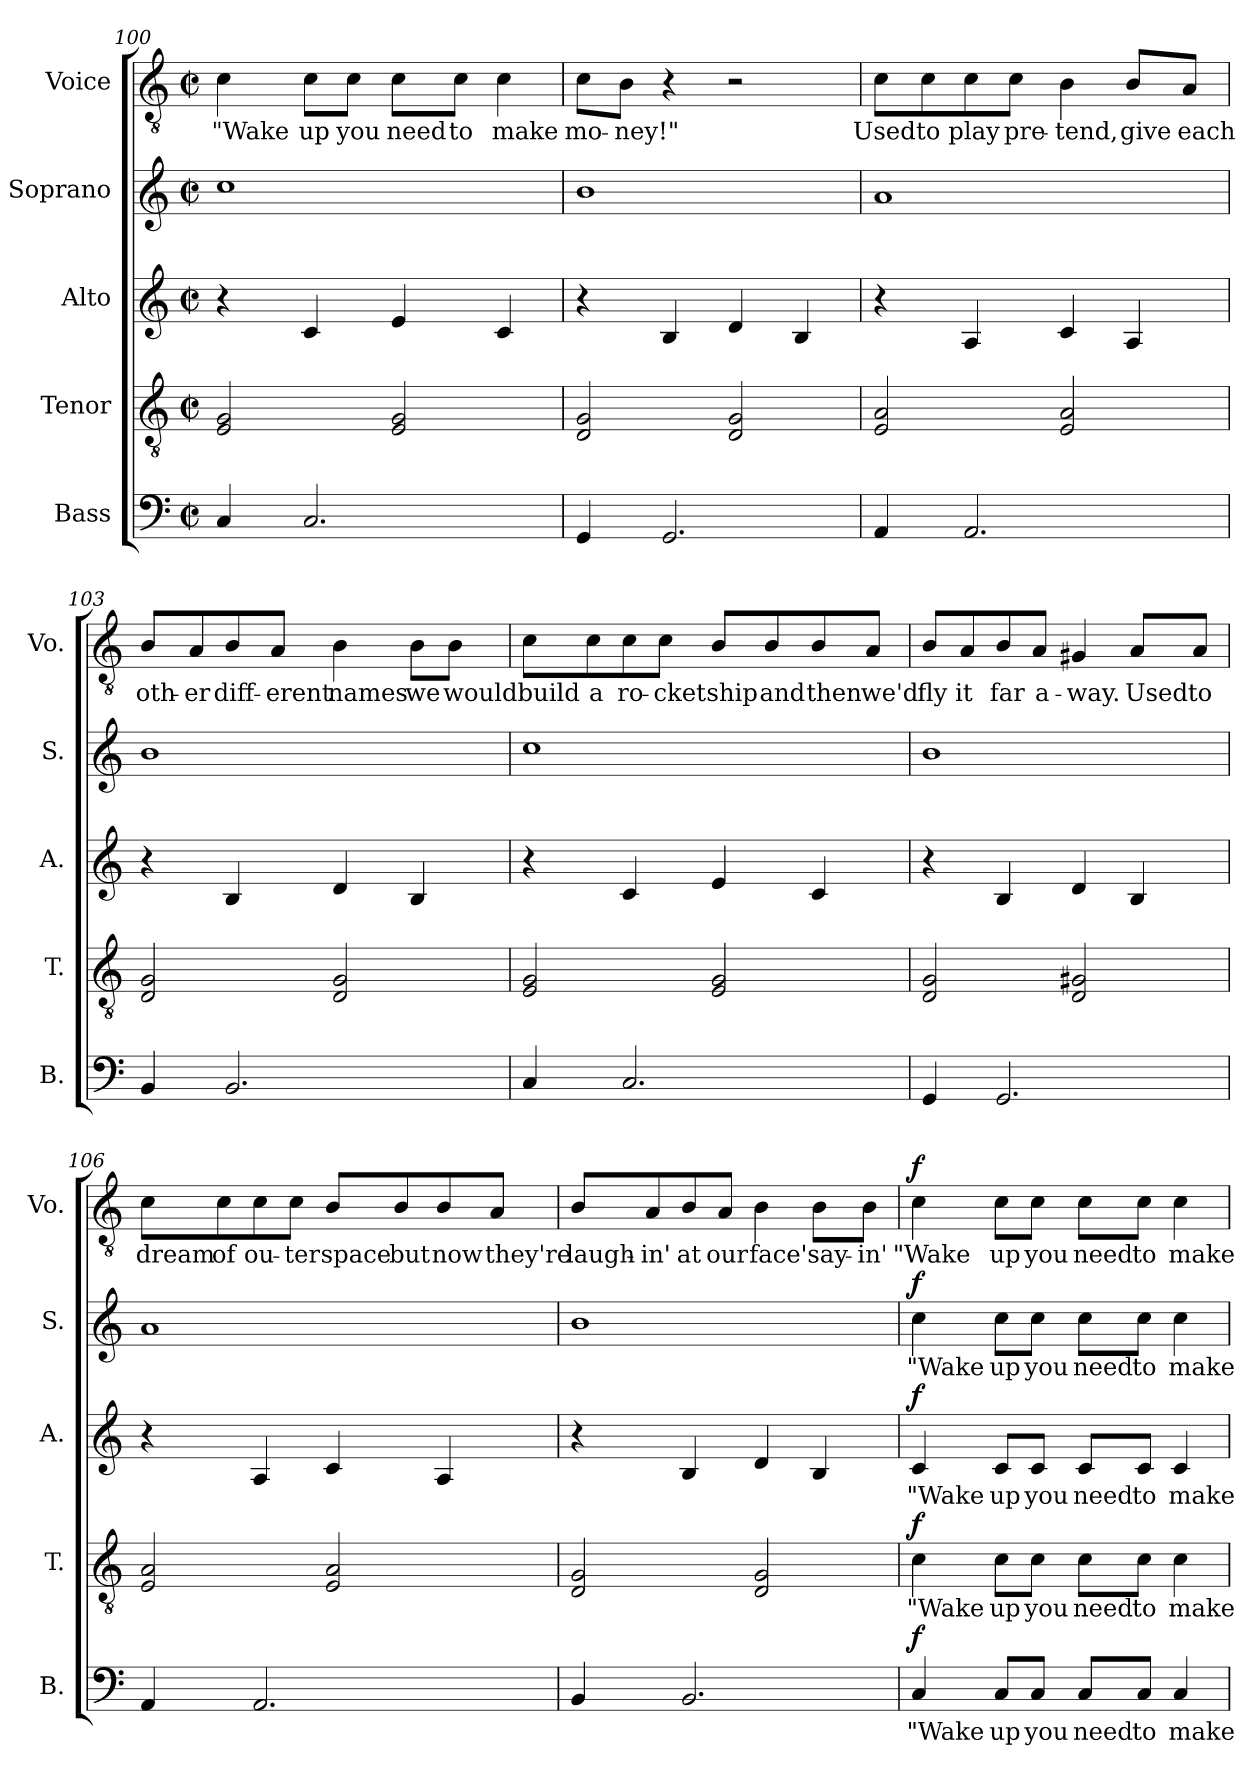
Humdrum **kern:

**kern	**text	**dynam	**kern	**text	**dynam	**kern	**text	**dynam	**kern	**text	**dynam	**kern	**text	**dynam
*part5	*part5	*part5	*part4	*part4	*part4	*part3	*part3	*part3	*part2	*part2	*part2	*part1	*part1	*part1
*staff5	*staff5	*staff5	*staff4	*staff4	*staff4	*staff3	*staff3	*staff3	*staff2	*staff2	*staff2	*staff1	*staff1	*staff1
*I"Bass	*	*	*I"Tenor	*	*	*I"Alto	*	*	*I"Soprano	*	*	*I"Voice	*	*
*I'B.	*	*	*I'T.	*	*	*I'A.	*	*	*I'S.	*	*	*I'Vo.	*	*
*clefF4	*	*	*clefGv2	*	*	*clefG2	*	*	*clefG2	*	*	*clefGv2	*	*
*k[]	*	*	*k[]	*	*	*k[]	*	*	*k[]	*	*	*k[]	*	*
*M2/2	*	*	*M2/2	*	*	*M2/2	*	*	*M2/2	*	*	*M2/2	*	*
*met(c|)	*	*	*met(c|)	*	*	*met(c|)	*	*	*met(c|)	*	*	*met(c|)	*	*
=100	=100	=100	=100	=100	=100	=100	=100	=100	=100	=100	=100	=100	=100	=100
!	!	!	!	!	!	!	!	!	!	!	!	!	!LO:LY:b	!
4C/	.	.	2E/ 2G/	.	.	4r	.	.	1cc	.	.	4c\	"Wake	.
!	!	!	!	!	!	!	!	!	!	!	!	!	!LO:LY:b	!
2.C/	.	.	.	.	.	4c/	.	.	.	.	.	8c\L	up	.
!	!	!	!	!	!	!	!	!	!	!	!	!	!LO:LY:b	!
.	.	.	.	.	.	.	.	.	.	.	.	8c\J	you	.
!	!	!	!	!	!	!	!	!	!	!	!	!	!LO:LY:b	!
.	.	.	2E/ 2G/	.	.	4e/	.	.	.	.	.	8c\L	need	.
!	!	!	!	!	!	!	!	!	!	!	!	!	!LO:LY:b	!
.	.	.	.	.	.	.	.	.	.	.	.	8c\J	to	.
!	!	!	!	!	!	!	!	!	!	!	!	!	!LO:LY:b	!
.	.	.	.	.	.	4c/	.	.	.	.	.	4c\	make	.
!!LO:LB:g=z
=101	=101	=101	=101	=101	=101	=101	=101	=101	=101	=101	=101	=101	=101	=101
!	!	!	!	!	!	!	!	!	!	!	!	!	!LO:LY:b	!
4GG/	.	.	2D/ 2G/	.	.	4r	.	.	1b	.	.	8c\L	mo-	.
!	!	!	!	!	!	!	!	!	!	!	!	!	!LO:LY:b	!
.	.	.	.	.	.	.	.	.	.	.	.	8B\J	-ney!"	.
2.GG/	.	.	.	.	.	4B/	.	.	.	.	.	4r	.	.
.	.	.	2D/ 2G/	.	.	4d/	.	.	.	.	.	2r	.	.
.	.	.	.	.	.	4B/	.	.	.	.	.	.	.	.
=102	=102	=102	=102	=102	=102	=102	=102	=102	=102	=102	=102	=102	=102	=102
!	!	!	!	!	!	!	!	!	!	!	!	!	!LO:LY:b	!
4AA/	.	.	2E/ 2A/	.	.	4r	.	.	1a	.	.	8c\L	Used	.
!	!	!	!	!	!	!	!	!	!	!	!	!	!LO:LY:b	!
.	.	.	.	.	.	.	.	.	.	.	.	8c\	to	.
!	!	!	!	!	!	!	!	!	!	!	!	!	!LO:LY:b	!
2.AA/	.	.	.	.	.	4A/	.	.	.	.	.	8c\	play	.
!	!	!	!	!	!	!	!	!	!	!	!	!	!LO:LY:b	!
.	.	.	.	.	.	.	.	.	.	.	.	8c\J	pre-	.
!	!	!	!	!	!	!	!	!	!	!	!	!	!LO:LY:b	!
.	.	.	2E/ 2A/	.	.	4c/	.	.	.	.	.	4B\	-tend,	.
!	!	!	!	!	!	!	!	!	!	!	!	!	!LO:LY:b	!
.	.	.	.	.	.	4A/	.	.	.	.	.	8B/L	give	.
!	!	!	!	!	!	!	!	!	!	!	!	!	!LO:LY:b	!
.	.	.	.	.	.	.	.	.	.	.	.	8A/J	each	.
=103	=103	=103	=103	=103	=103	=103	=103	=103	=103	=103	=103	=103	=103	=103
!	!	!	!	!	!	!	!	!	!	!	!	!	!LO:LY:b	!
4BB/	.	.	2D/ 2G/	.	.	4r	.	.	1b	.	.	8B/L	oth-	.
!	!	!	!	!	!	!	!	!	!	!	!	!	!LO:LY:b	!
.	.	.	.	.	.	.	.	.	.	.	.	8A/	-er	.
!	!	!	!	!	!	!	!	!	!	!	!	!	!LO:LY:b	!
2.BB/	.	.	.	.	.	4B/	.	.	.	.	.	8B/	diff-	.
!	!	!	!	!	!	!	!	!	!	!	!	!	!LO:LY:b	!
.	.	.	.	.	.	.	.	.	.	.	.	8A/J	-erent	.
!	!	!	!	!	!	!	!	!	!	!	!	!	!LO:LY:b	!
.	.	.	2D/ 2G/	.	.	4d/	.	.	.	.	.	4B\	names	.
!	!	!	!	!	!	!	!	!	!	!	!	!	!LO:LY:b	!
.	.	.	.	.	.	4B/	.	.	.	.	.	8B\L	we	.
!	!	!	!	!	!	!	!	!	!	!	!	!	!LO:LY:b	!
.	.	.	.	.	.	.	.	.	.	.	.	8B\J	would	.
!!LO:PB:g=z
=104	=104	=104	=104	=104	=104	=104	=104	=104	=104	=104	=104	=104	=104	=104
!	!	!	!	!	!	!	!	!	!	!	!	!	!LO:LY:b	!
4C/	.	.	2E/ 2G/	.	.	4r	.	.	1cc	.	.	8c\L	build	.
!	!	!	!	!	!	!	!	!	!	!	!	!	!LO:LY:b	!
.	.	.	.	.	.	.	.	.	.	.	.	8c\	a	.
!	!	!	!	!	!	!	!	!	!	!	!	!	!LO:LY:b	!
2.C/	.	.	.	.	.	4c/	.	.	.	.	.	8c\	ro-	.
!	!	!	!	!	!	!	!	!	!	!	!	!	!LO:LY:b	!
.	.	.	.	.	.	.	.	.	.	.	.	8c\J	-cket	.
!	!	!	!	!	!	!	!	!	!	!	!	!	!LO:LY:b	!
.	.	.	2E/ 2G/	.	.	4e/	.	.	.	.	.	8B/L	ship	.
!	!	!	!	!	!	!	!	!	!	!	!	!	!LO:LY:b	!
.	.	.	.	.	.	.	.	.	.	.	.	8B/	and	.
!	!	!	!	!	!	!	!	!	!	!	!	!	!LO:LY:b	!
.	.	.	.	.	.	4c/	.	.	.	.	.	8B/	then	.
!	!	!	!	!	!	!	!	!	!	!	!	!	!LO:LY:b	!
.	.	.	.	.	.	.	.	.	.	.	.	8A/J	we'd	.
=105	=105	=105	=105	=105	=105	=105	=105	=105	=105	=105	=105	=105	=105	=105
!	!	!	!	!	!	!	!	!	!	!	!	!	!LO:LY:b	!
4GG/	.	.	2D/ 2G/	.	.	4r	.	.	1b	.	.	8B/L	fly	.
!	!	!	!	!	!	!	!	!	!	!	!	!	!LO:LY:b	!
.	.	.	.	.	.	.	.	.	.	.	.	8A/	it	.
!	!	!	!	!	!	!	!	!	!	!	!	!	!LO:LY:b	!
2.GG/	.	.	.	.	.	4B/	.	.	.	.	.	8B/	far	.
!	!	!	!	!	!	!	!	!	!	!	!	!	!LO:LY:b	!
.	.	.	.	.	.	.	.	.	.	.	.	8A/J	a-	.
!	!	!	!	!	!	!	!	!	!	!	!	!	!LO:LY:b	!
.	.	.	2D/ 2G#X/	.	.	4d/	.	.	.	.	.	4G#X/	-way.	.
!	!	!	!	!	!	!	!	!	!	!	!	!	!LO:LY:b	!
.	.	.	.	.	.	4B/	.	.	.	.	.	8A/L	Used	.
!	!	!	!	!	!	!	!	!	!	!	!	!	!LO:LY:b	!
.	.	.	.	.	.	.	.	.	.	.	.	8A/J	to	.
!!LO:LB:g=z
=106	=106	=106	=106	=106	=106	=106	=106	=106	=106	=106	=106	=106	=106	=106
!	!	!	!	!	!	!	!	!	!	!	!	!	!LO:LY:b	!
4AA/	.	.	2E/ 2A/	.	.	4r	.	.	1a	.	.	8c\L	dream	.
!	!	!	!	!	!	!	!	!	!	!	!	!	!LO:LY:b	!
.	.	.	.	.	.	.	.	.	.	.	.	8c\	of	.
!	!	!	!	!	!	!	!	!	!	!	!	!	!LO:LY:b	!
2.AA/	.	.	.	.	.	4A/	.	.	.	.	.	8c\	ou-	.
!	!	!	!	!	!	!	!	!	!	!	!	!	!LO:LY:b	!
.	.	.	.	.	.	.	.	.	.	.	.	8c\J	-ter	.
!	!	!	!	!	!	!	!	!	!	!	!	!	!LO:LY:b	!
.	.	.	2E/ 2A/	.	.	4c/	.	.	.	.	.	8B/L	space	.
!	!	!	!	!	!	!	!	!	!	!	!	!	!LO:LY:b	!
.	.	.	.	.	.	.	.	.	.	.	.	8B/	but	.
!	!	!	!	!	!	!	!	!	!	!	!	!	!LO:LY:b	!
.	.	.	.	.	.	4A/	.	.	.	.	.	8B/	now	.
!	!	!	!	!	!	!	!	!	!	!	!	!	!LO:LY:b	!
.	.	.	.	.	.	.	.	.	.	.	.	8A/J	they're	.
=107	=107	=107	=107	=107	=107	=107	=107	=107	=107	=107	=107	=107	=107	=107
!	!	!	!	!	!	!	!	!	!	!	!	!	!LO:LY:b	!
4BB/	.	.	2D/ 2G/	.	.	4r	.	.	1b	.	.	8B/L	laugh-	.
!	!	!	!	!	!	!	!	!	!	!	!	!	!LO:LY:b	!
.	.	.	.	.	.	.	.	.	.	.	.	8A/	-in'	.
!	!	!	!	!	!	!	!	!	!	!	!	!	!LO:LY:b	!
2.BB/	.	.	.	.	.	4B/	.	.	.	.	.	8B/	at	.
!	!	!	!	!	!	!	!	!	!	!	!	!	!LO:LY:b	!
.	.	.	.	.	.	.	.	.	.	.	.	8A/J	our	.
!	!	!	!	!	!	!	!	!	!	!	!	!	!LO:LY:b	!
.	.	.	2D/ 2G/	.	.	4d/	.	.	.	.	.	4B\	face'	.
!	!	!	!	!	!	!	!	!	!	!	!	!	!LO:LY:b	!
.	.	.	.	.	.	4B/	.	.	.	.	.	8B\L	say-	.
!	!	!	!	!	!	!	!	!	!	!	!	!	!LO:LY:b	!
.	.	.	.	.	.	.	.	.	.	.	.	8B\J	-in'	.
=108	=108	=108	=108	=108	=108	=108	=108	=108	=108	=108	=108	=108	=108	=108
!	!LO:LY:b	!LO:DY:b	!	!LO:LY:b	!LO:DY:b	!	!LO:LY:b	!LO:DY:b	!	!LO:LY:b	!LO:DY:b	!	!LO:LY:b	!LO:DY:b
4C/	"Wake	f	4c\	"Wake	f	4c/	"Wake	f	4cc\	"Wake	f	4c\	"Wake	f
!	!LO:LY:b	!	!	!LO:LY:b	!	!	!LO:LY:b	!	!	!LO:LY:b	!	!	!LO:LY:b	!
8C/L	up	.	8c\L	up	.	8c/L	up	.	8cc\L	up	.	8c\L	up	.
!	!LO:LY:b	!	!	!LO:LY:b	!	!	!LO:LY:b	!	!	!LO:LY:b	!	!	!LO:LY:b	!
8C/J	you	.	8c\J	you	.	8c/J	you	.	8cc\J	you	.	8c\J	you	.
!	!LO:LY:b	!	!	!LO:LY:b	!	!	!LO:LY:b	!	!	!LO:LY:b	!	!	!LO:LY:b	!
8C/L	need	.	8c\L	need	.	8c/L	need	.	8cc\L	need	.	8c\L	need	.
!	!LO:LY:b	!	!	!LO:LY:b	!	!	!LO:LY:b	!	!	!LO:LY:b	!	!	!LO:LY:b	!
8C/J	to	.	8c\J	to	.	8c/J	to	.	8cc\J	to	.	8c\J	to	.
!	!LO:LY:b	!	!	!LO:LY:b	!	!	!LO:LY:b	!	!	!LO:LY:b	!	!	!LO:LY:b	!
4C/	make	.	4c\	make	.	4c/	make	.	4cc\	make	.	4c\	make	.
=	=	=	=	=	=	=	=	=	=	=	=	=	=	=
*-	*-	*-	*-	*-	*-	*-	*-	*-	*-	*-	*-	*-	*-	*-
